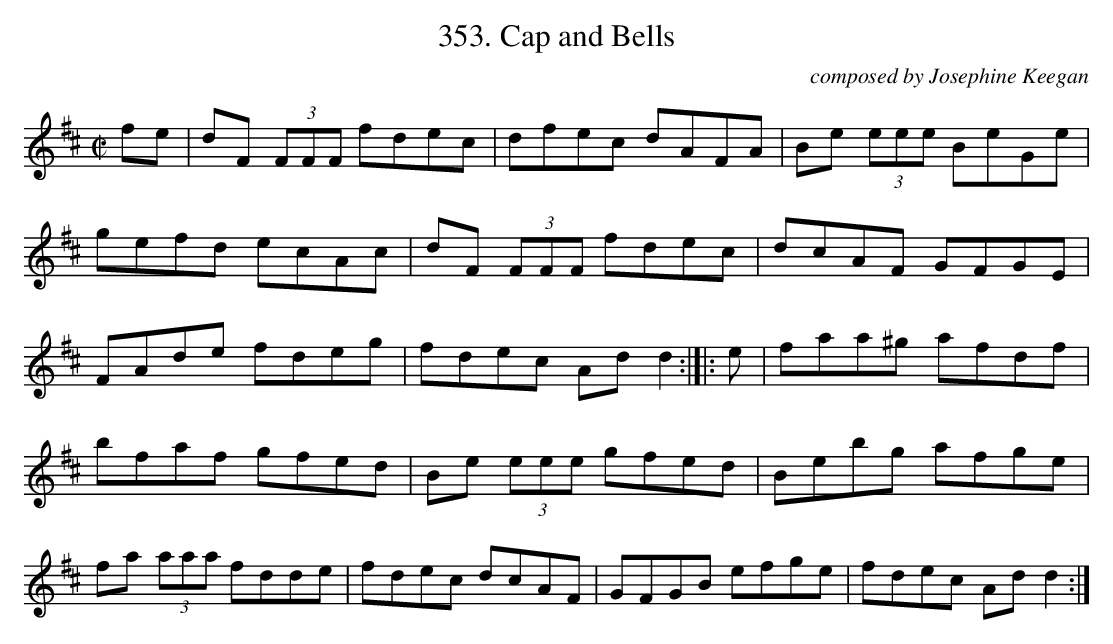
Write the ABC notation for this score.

X:1
T:353. Cap and Bells
C:composed by Josephine Keegan
M:C|
K:D
fe|dF (3FFF fdec|dfec dAFA|Be (3eee BeGe|
gefd ecAc|dF (3FFF fdec|dcAF GFGE|
FAde fdeg|fdec Add2:|]|:e|faa^g afdf|
bfaf gfed|Be (3eee gfed|Bebg afge|
fa (3aaa fdde|fdec dcAF|GFGB efge|fdec Add2:|]
